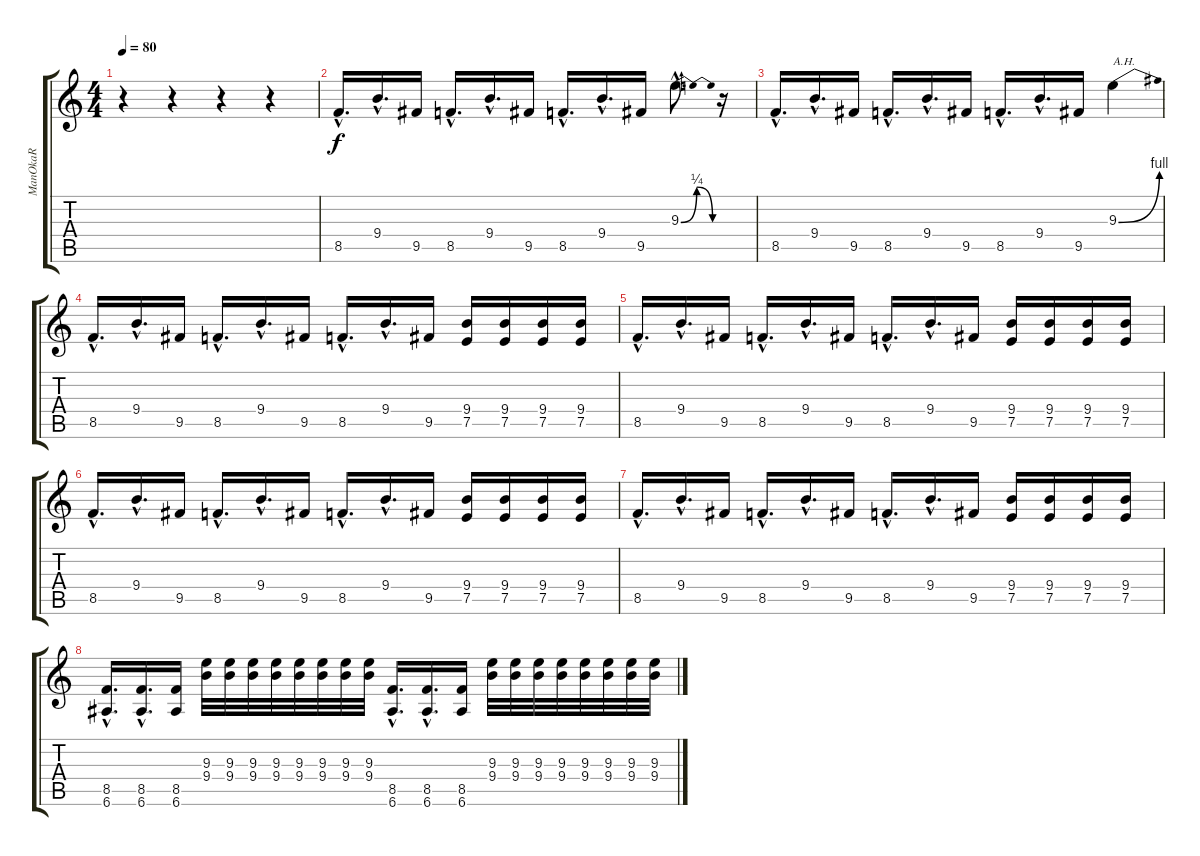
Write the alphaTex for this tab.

\track ("ManOkaR" "ManOkaR") {instrument distortionguitar}
\staff {score tabs}
\tuning (E4 B3 G3 D3 A2 E2) {hide}
\ts (4 4)
\tempo 80
\clef g2
\ks c
r.4{dy f instrument distortionguitar} r.4 r.4 r.4 |
8.5{hac}.16{d} 9.4{hac}.16{d} 9.5.16 8.5{hac}.16{d} 9.4{hac}.16{d} 9.5.16 8.5{hac}.16{d} 9.4{hac}.16{d} 9.5.16 9.3{be (bendrelease 0 0 30 1 30 1 60 0) hac}.8{d} r.16 |
8.5{hac}.16{d} 9.4{hac}.16{d} 9.5.16 8.5{hac}.16{d} 9.4{hac}.16{d} 9.5.16 8.5{hac}.16{d} 9.4{hac}.16{d} 9.5.16 9.3{be (bend 0 0 60 4)}.4{txt "A.H." instrument guitarharmonics} |
8.5{hac}.16{d instrument distortionguitar} 9.4{hac}.16{d} 9.5.16 8.5{hac}.16{d} 9.4{hac}.16{d} 9.5.16 8.5{hac}.16{d} 9.4{hac}.16{d} 9.5.16 (9.4 7.5).16 (9.4 7.5).16 (9.4 7.5).16 (9.4 7.5).16 |
8.5{hac}.16{d} 9.4{hac}.16{d} 9.5.16 8.5{hac}.16{d} 9.4{hac}.16{d} 9.5.16 8.5{hac}.16{d} 9.4{hac}.16{d} 9.5.16 (9.4 7.5).16 (9.4 7.5).16 (9.4 7.5).16 (9.4 7.5).16 |
8.5{hac}.16{d} 9.4{hac}.16{d} 9.5.16 8.5{hac}.16{d} 9.4{hac}.16{d} 9.5.16 8.5{hac}.16{d} 9.4{hac}.16{d} 9.5.16 (9.4 7.5).16 (9.4 7.5).16 (9.4 7.5).16 (9.4 7.5).16 |
8.5{hac}.16{d} 9.4{hac}.16{d} 9.5.16 8.5{hac}.16{d} 9.4{hac}.16{d} 9.5.16 8.5{hac}.16{d} 9.4{hac}.16{d} 9.5.16 (9.4 7.5).16 (9.4 7.5).16 (9.4 7.5).16 (9.4 7.5).16 |
(8.5{hac} 6.6{hac}).16{d} (8.5{hac} 6.6{hac}).16{d} (8.5 6.6).16 (9.3 9.4).32 (9.3 9.4).32 (9.3 9.4).32 (9.3 9.4).32 (9.3 9.4).32 (9.3 9.4).32 (9.3 9.4).32 (9.3 9.4).32 (8.5{hac} 6.6{hac}).16{d} (8.5{hac} 6.6{hac}).16{d} (8.5 6.6).16 (9.3 9.4).32 (9.3 9.4).32 (9.3 9.4).32 (9.3 9.4).32 (9.3 9.4).32 (9.3 9.4).32 (9.3 9.4).32 (9.3 9.4).32
